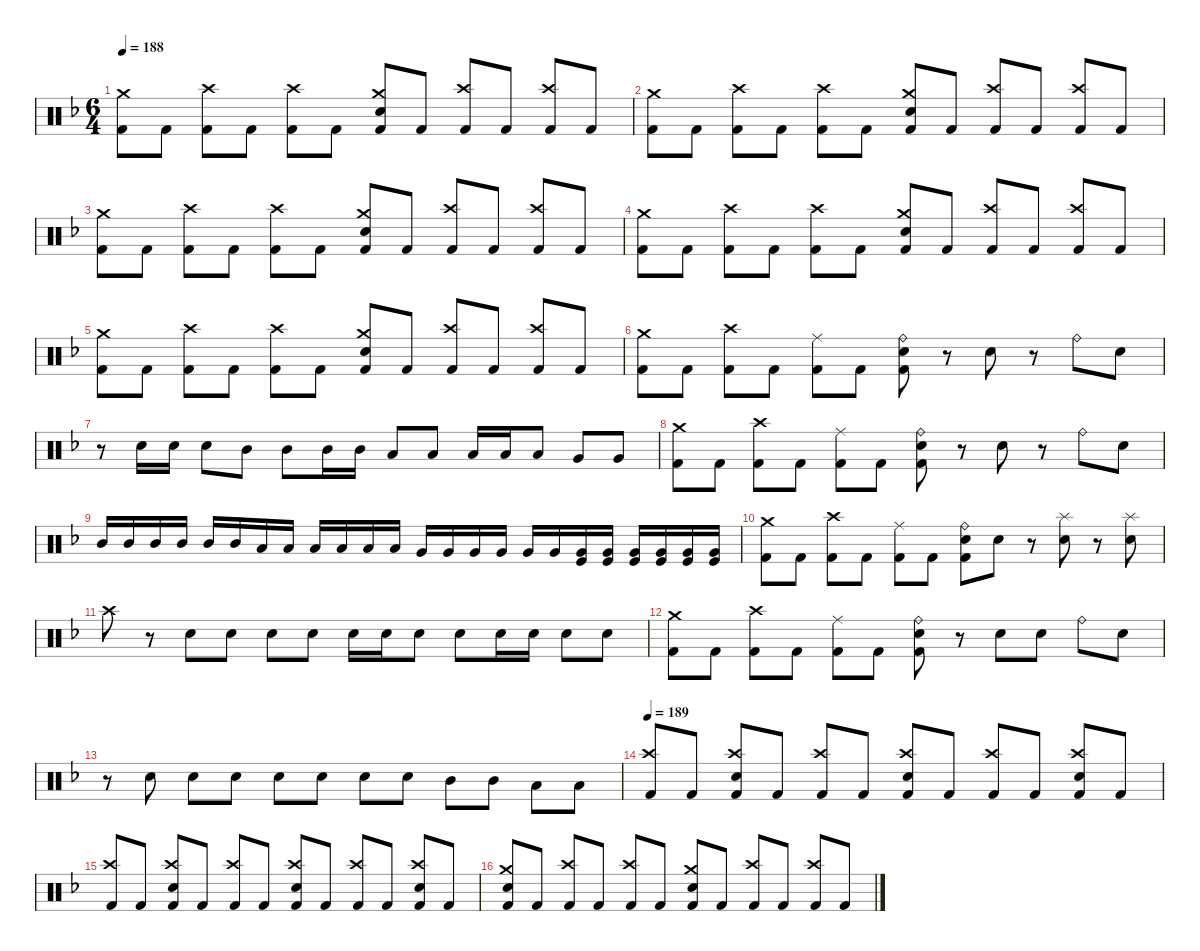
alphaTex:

\defaultSystemsLayout 4
\hideDynamics
\bracketExtendMode nobrackets
\singleTrackTrackNamePolicy hidden
\multiTrackTrackNamePolicy hidden
\firstSystemTrackNameMode fullname
\firstSystemTrackNameOrientation horizontal
\otherSystemsTrackNameOrientation horizontal
\track ("Martin Lopez" "drm.") {defaultSystemsLayout 4 instrument percussion}
\staff {score}
\articulation defaults
\ts (6 4)
\tempo 188
\clef neutral
\ks dminor
("Crash medium (hit)"{acc forcenatural} "Kick (hit) 2"{acc forcenatural}).8{dy f beam Down} "Kick (hit) 2"{acc forcenatural}.8{beam Down} ("Crash high (hit)"{acc forcenatural} "Kick (hit) 2"{acc forcenatural}).8{beam Down} "Kick (hit) 2"{acc forcenatural}.8{beam Down} ("Crash high (hit)"{acc forcenatural} "Kick (hit) 2"{acc forcenatural}).8{beam Down} "Kick (hit) 2"{acc forcenatural}.8{beam Down} ("Crash medium (hit)"{acc forcenatural} "Snare (hit) 2"{acc forcenatural} "Kick (hit) 2"{acc forcenatural}).8{beam Up} "Kick (hit) 2"{acc forcenatural}.8{beam Up} ("Crash high (hit)"{acc forcenatural} "Kick (hit) 2"{acc forcenatural}).8{beam Up} "Kick (hit) 2"{acc forcenatural}.8{beam Up} ("Crash high (hit)"{acc forcenatural} "Kick (hit) 2"{acc forcenatural}).8{beam Up} "Kick (hit) 2"{acc forcenatural}.8{beam Up} |
("Crash medium (hit)"{acc forcenatural} "Kick (hit) 2"{acc forcenatural}).8{beam Down} "Kick (hit) 2"{acc forcenatural}.8{beam Down} ("Crash high (hit)"{acc forcenatural} "Kick (hit) 2"{acc forcenatural}).8{beam Down} "Kick (hit) 2"{acc forcenatural}.8{beam Down} ("Crash high (hit)"{acc forcenatural} "Kick (hit) 2"{acc forcenatural}).8{beam Down} "Kick (hit) 2"{acc forcenatural}.8{beam Down} ("Crash medium (hit)"{acc forcenatural} "Snare (hit) 2"{acc forcenatural} "Kick (hit) 2"{acc forcenatural}).8{beam Up} "Kick (hit) 2"{acc forcenatural}.8{beam Up} ("Crash high (hit)"{acc forcenatural} "Kick (hit) 2"{acc forcenatural}).8{beam Up} "Kick (hit) 2"{acc forcenatural}.8{beam Up} ("Crash high (hit)"{acc forcenatural} "Kick (hit) 2"{acc forcenatural}).8{beam Up} "Kick (hit) 2"{acc forcenatural}.8{beam Up} |
("Crash medium (hit)"{acc forcenatural} "Kick (hit) 2"{acc forcenatural}).8{beam Down} "Kick (hit) 2"{acc forcenatural}.8{beam Down} ("Crash high (hit)"{acc forcenatural} "Kick (hit) 2"{acc forcenatural}).8{beam Down} "Kick (hit) 2"{acc forcenatural}.8{beam Down} ("Crash high (hit)"{acc forcenatural} "Kick (hit) 2"{acc forcenatural}).8{beam Down} "Kick (hit) 2"{acc forcenatural}.8{beam Down} ("Crash medium (hit)"{acc forcenatural} "Snare (hit) 2"{acc forcenatural} "Kick (hit) 2"{acc forcenatural}).8{beam Up} "Kick (hit) 2"{acc forcenatural}.8{beam Up} ("Crash high (hit)"{acc forcenatural} "Kick (hit) 2"{acc forcenatural}).8{beam Up} "Kick (hit) 2"{acc forcenatural}.8{beam Up} ("Crash high (hit)"{acc forcenatural} "Kick (hit) 2"{acc forcenatural}).8{beam Up} "Kick (hit) 2"{acc forcenatural}.8{beam Up} |
("Crash medium (hit)"{acc forcenatural} "Kick (hit) 2"{acc forcenatural}).8{beam Down} "Kick (hit) 2"{acc forcenatural}.8{beam Down} ("Crash high (hit)"{acc forcenatural} "Kick (hit) 2"{acc forcenatural}).8{beam Down} "Kick (hit) 2"{acc forcenatural}.8{beam Down} ("Crash high (hit)"{acc forcenatural} "Kick (hit) 2"{acc forcenatural}).8{beam Down} "Kick (hit) 2"{acc forcenatural}.8{beam Down} ("Crash medium (hit)"{acc forcenatural} "Snare (hit) 2"{acc forcenatural} "Kick (hit) 2"{acc forcenatural}).8{beam Up} "Kick (hit) 2"{acc forcenatural}.8{beam Up} ("Crash high (hit)"{acc forcenatural} "Kick (hit) 2"{acc forcenatural}).8{beam Up} "Kick (hit) 2"{acc forcenatural}.8{beam Up} ("Crash high (hit)"{acc forcenatural} "Kick (hit) 2"{acc forcenatural}).8{beam Up} "Kick (hit) 2"{acc forcenatural}.8{beam Up} |
("Crash medium (hit)"{acc forcenatural} "Kick (hit) 2"{acc forcenatural}).8{beam Down} "Kick (hit) 2"{acc forcenatural}.8{beam Down} ("Crash high (hit)"{acc forcenatural} "Kick (hit) 2"{acc forcenatural}).8{beam Down} "Kick (hit) 2"{acc forcenatural}.8{beam Down} ("Crash high (hit)"{acc forcenatural} "Kick (hit) 2"{acc forcenatural}).8{beam Down} "Kick (hit) 2"{acc forcenatural}.8{beam Down} ("Crash medium (hit)"{acc forcenatural} "Snare (hit) 2"{acc forcenatural} "Kick (hit) 2"{acc forcenatural}).8{beam Up} "Kick (hit) 2"{acc forcenatural}.8{beam Up} ("Crash high (hit)"{acc forcenatural} "Kick (hit) 2"{acc forcenatural}).8{beam Up} "Kick (hit) 2"{acc forcenatural}.8{beam Up} ("Crash high (hit)"{acc forcenatural} "Kick (hit) 2"{acc forcenatural}).8{beam Up} "Kick (hit) 2"{acc forcenatural}.8{beam Up} |
("Crash medium (hit)"{acc forcenatural} "Kick (hit) 2"{acc forcenatural}).8{beam Down} "Kick (hit) 2"{acc forcenatural}.8{beam Down} ("Crash high (hit)"{acc forcenatural} "Kick (hit) 2"{acc forcenatural}).8{beam Down} "Kick (hit) 2"{acc forcenatural}.8{beam Down} ("Ride (middle)"{acc forcenatural} "Kick (hit) 2"{acc forcenatural}).8{beam Down} "Kick (hit) 2"{acc forcenatural}.8{beam Down} ("Ride (bell)"{acc forcenatural} "Snare (hit) 2"{acc forcenatural} "Kick (hit) 2"{acc forcenatural}).8{beam Down} r.8{beam Down} "Snare (hit) 2"{acc forcenatural}.8{beam Down} r.8{beam Down} "Ride (bell)"{acc forcenatural}.8{beam Down} "Snare (hit) 2"{acc forcenatural}.8{beam Down} |
r.8{beam Down} "Snare (hit) 2"{acc forcenatural}.16{beam Down} "Snare (hit) 2"{acc forcenatural}.16{beam Down} "Snare (hit) 2"{acc forcenatural}.8{beam Down} "Mid Tom (hit)"{acc forcenatural}.8{beam Down} "Mid Tom (hit)"{acc forcenatural}.8{beam Down} "Mid Tom (hit)"{acc forcenatural}.16{beam Down} "Mid Tom (hit)"{acc forcenatural}.16{beam Down} "Low Tom (hit)"{acc forcenatural}.8{beam Up} "Low Tom (hit)"{acc forcenatural}.8{beam Up} "Low Tom (hit)"{acc forcenatural}.16{beam Up} "Low Tom (hit)"{acc forcenatural}.16{beam Up} "Low Tom (hit)"{acc forcenatural}.8{beam Up} "Very Low Tom (hit)"{acc forcenatural}.8{beam Up} "Very Low Tom (hit)"{acc forcenatural}.8{beam Up} |
("Crash medium (hit)"{acc forcenatural} "Kick (hit) 2"{acc forcenatural}).8{beam Down} "Kick (hit) 2"{acc forcenatural}.8{beam Down} ("Crash high (hit)"{acc forcenatural} "Kick (hit) 2"{acc forcenatural}).8{beam Down} "Kick (hit) 2"{acc forcenatural}.8{beam Down} ("Ride (middle)"{acc forcenatural} "Kick (hit) 2"{acc forcenatural}).8{beam Down} "Kick (hit) 2"{acc forcenatural}.8{beam Down} ("Ride (bell)"{acc forcenatural} "Snare (hit) 2"{acc forcenatural} "Kick (hit) 2"{acc forcenatural}).8{beam Down} r.8{beam Down} "Snare (hit) 2"{acc forcenatural}.8{beam Down} r.8{beam Down} "Ride (bell)"{acc forcenatural}.8{beam Down} "Snare (hit) 2"{acc forcenatural}.8{beam Down} |
"Mid Tom (hit)"{acc forcenatural}.16{beam Up} "Mid Tom (hit)"{acc forcenatural}.16{beam Up} "Mid Tom (hit)"{acc forcenatural}.16{beam Up} "Mid Tom (hit)"{acc forcenatural}.16{beam Up} "Mid Tom (hit)"{acc forcenatural}.16{beam Up} "Mid Tom (hit)"{acc forcenatural}.16{beam Up} "Low Tom (hit)"{acc forcenatural}.16{beam Up} "Low Tom (hit)"{acc forcenatural}.16{beam Up} "Low Tom (hit)"{acc forcenatural}.16{beam Up} "Low Tom (hit)"{acc forcenatural}.16{beam Up} "Low Tom (hit)"{acc forcenatural}.16{beam Up} "Low Tom (hit)"{acc forcenatural}.16{beam Up} "Very Low Tom (hit)"{acc forcenatural}.16{beam Up} "Very Low Tom (hit)"{acc forcenatural}.16{beam Up} "Very Low Tom (hit)"{acc forcenatural}.16{beam Up} "Very Low Tom (hit)"{acc forcenatural}.16{beam Up} "Very Low Tom (hit)"{acc forcenatural}.16{beam Up} "Very Low Tom (hit)"{acc forcenatural}.16{beam Up} ("Very Low Tom (hit)"{acc forcenatural} "Kick (hit)"{acc forcenatural}).16{beam Up} ("Very Low Tom (hit)"{acc forcenatural} "Kick (hit)"{acc forcenatural}).16{beam Up} ("Very Low Tom (hit)"{acc forcenatural} "Kick (hit)"{acc forcenatural}).16{beam Up} ("Very Low Tom (hit)"{acc forcenatural} "Kick (hit)"{acc forcenatural}).16{beam Up} ("Very Low Tom (hit)"{acc forcenatural} "Kick (hit)"{acc forcenatural}).16{beam Up} ("Very Low Tom (hit)"{acc forcenatural} "Kick (hit)"{acc forcenatural}).16{beam Up} |
("Crash medium (hit)"{acc forcenatural} "Kick (hit) 2"{acc forcenatural}).8{beam Down} "Kick (hit) 2"{acc forcenatural}.8{beam Down} ("Crash high (hit)"{acc forcenatural} "Kick (hit) 2"{acc forcenatural}).8{beam Down} "Kick (hit) 2"{acc forcenatural}.8{beam Down} ("Ride (middle)"{acc forcenatural} "Kick (hit) 2"{acc forcenatural}).8{beam Down} "Kick (hit) 2"{acc forcenatural}.8{beam Down} ("Ride (bell)"{acc forcenatural} "Snare (hit) 2"{acc forcenatural} "Kick (hit) 2"{acc forcenatural}).8{beam Down} "Snare (hit) 2"{acc forcenatural}.8{beam Down} r.8{beam Down} ("Splash (hit)"{acc forcenatural} "Snare (hit) 2"{acc forcenatural}).8{beam Down} r.8{beam Down} ("Splash (hit)"{acc forcenatural} "Snare (hit) 2"{acc forcenatural}).8{beam Down} |
"Crash high (hit)"{acc forcenatural}.8{beam Down} r.8{beam Down} "Snare (hit) 2"{acc forcenatural}.8{beam Down} "Snare (hit) 2"{acc forcenatural}.8{beam Down} "Snare (hit) 2"{acc forcenatural}.8{beam Down} "Snare (hit) 2"{acc forcenatural}.8{beam Down} "Snare (hit) 2"{acc forcenatural}.16{beam Down} "Snare (hit) 2"{acc forcenatural}.16{beam Down} "Snare (hit) 2"{acc forcenatural}.8{beam Down} "Snare (hit) 2"{acc forcenatural}.8{beam Down} "Snare (hit) 2"{acc forcenatural}.16{beam Down} "Snare (hit) 2"{acc forcenatural}.16{beam Down} "Snare (hit) 2"{acc forcenatural}.8{beam Down} "Snare (hit) 2"{acc forcenatural}.8{beam Down} |
("Crash medium (hit)"{acc forcenatural} "Kick (hit) 2"{acc forcenatural}).8{beam Down} "Kick (hit) 2"{acc forcenatural}.8{beam Down} ("Crash high (hit)"{acc forcenatural} "Kick (hit) 2"{acc forcenatural}).8{beam Down} "Kick (hit) 2"{acc forcenatural}.8{beam Down} ("Ride (middle)"{acc forcenatural} "Kick (hit) 2"{acc forcenatural}).8{beam Down} "Kick (hit) 2"{acc forcenatural}.8{beam Down} ("Ride (bell)"{acc forcenatural} "Snare (hit) 2"{acc forcenatural} "Kick (hit) 2"{acc forcenatural}).8{beam Down} r.8{beam Down} "Snare (hit) 2"{acc forcenatural}.8{beam Down} "Snare (hit) 2"{acc forcenatural}.8{beam Down} "Ride (bell)"{acc forcenatural}.8{beam Down} "Snare (hit) 2"{acc forcenatural}.8{beam Down} |
r.8{beam Down} "Snare (hit) 2"{acc forcenatural}.8{beam Down} "Snare (hit) 2"{acc forcenatural}.8{beam Down} "Snare (hit) 2"{acc forcenatural}.8{beam Down} "Snare (hit) 2"{acc forcenatural}.8{beam Down} "Snare (hit) 2"{acc forcenatural}.8{beam Down} "Snare (hit) 2"{acc forcenatural}.8{beam Down} "Snare (hit) 2"{acc forcenatural}.8{beam Down} "Mid Tom (hit)"{acc forcenatural}.8{beam Down} "Mid Tom (hit)"{acc forcenatural}.8{beam Down} "Low Tom (hit)"{acc forcenatural}.8{beam Down} "Low Tom (hit)"{acc forcenatural}.8{beam Down} |
\tempo 189
("Crash high (hit)"{acc forcenatural} "Kick (hit) 2"{acc forcenatural}).8{beam Up} "Kick (hit) 2"{acc forcenatural}.8{beam Up} ("Crash high (hit)"{acc forcenatural} "Snare (hit) 2"{acc forcenatural} "Kick (hit) 2"{acc forcenatural}).8{dy mf beam Up} "Kick (hit) 2"{acc forcenatural}.8{dy f beam Up} ("Crash high (hit)"{acc forcenatural} "Kick (hit) 2"{acc forcenatural}).8{dy mf beam Up} "Kick (hit) 2"{acc forcenatural}.8{dy f beam Up} ("Crash high (hit)"{acc forcenatural} "Snare (hit) 2"{acc forcenatural} "Kick (hit) 2"{acc forcenatural}).8{dy mf beam Up} "Kick (hit) 2"{acc forcenatural}.8{dy f beam Up} ("Crash high (hit)"{acc forcenatural} "Kick (hit) 2"{acc forcenatural}).8{dy mf beam Up} "Kick (hit) 2"{acc forcenatural}.8{dy f beam Up} ("Crash high (hit)"{acc forcenatural} "Snare (hit) 2"{acc forcenatural} "Kick (hit) 2"{acc forcenatural}).8{dy mf beam Up} "Kick (hit) 2"{acc forcenatural}.8{dy f beam Up} |
("Crash high (hit)"{acc forcenatural} "Kick (hit) 2"{acc forcenatural}).8{dy mf beam Up} "Kick (hit) 2"{acc forcenatural}.8{dy f beam Up} ("Crash high (hit)"{acc forcenatural} "Snare (hit) 2"{acc forcenatural} "Kick (hit) 2"{acc forcenatural}).8{dy mf beam Up} "Kick (hit) 2"{acc forcenatural}.8{dy f beam Up} ("Crash high (hit)"{acc forcenatural} "Kick (hit) 2"{acc forcenatural}).8{dy mf beam Up} "Kick (hit) 2"{acc forcenatural}.8{dy f beam Up} ("Crash high (hit)"{acc forcenatural} "Snare (hit) 2"{acc forcenatural} "Kick (hit) 2"{acc forcenatural}).8{dy mf beam Up} "Kick (hit) 2"{acc forcenatural}.8{dy f beam Up} ("Crash high (hit)"{acc forcenatural} "Kick (hit) 2"{acc forcenatural}).8{dy mf beam Up} "Kick (hit) 2"{acc forcenatural}.8{dy f beam Up} ("Crash high (hit)"{acc forcenatural} "Snare (hit) 2"{acc forcenatural} "Kick (hit) 2"{acc forcenatural}).8{dy mf beam Up} "Kick (hit) 2"{acc forcenatural}.8{dy f beam Up} |
("Crash medium (hit)"{acc forcenatural} "Snare (hit) 2"{acc forcenatural} "Kick (hit) 2"{acc forcenatural}).8{beam Up} "Kick (hit) 2"{acc forcenatural}.8{beam Up} ("Crash high (hit)"{acc forcenatural} "Kick (hit) 2"{acc forcenatural}).8{beam Up} "Kick (hit) 2"{acc forcenatural}.8{beam Up} ("Crash high (hit)"{acc forcenatural} "Kick (hit) 2"{acc forcenatural}).8{beam Up} "Kick (hit) 2"{acc forcenatural}.8{beam Up} ("Crash medium (hit)"{acc forcenatural} "Snare (hit) 2"{acc forcenatural} "Kick (hit) 2"{acc forcenatural}).8{beam Up} "Kick (hit) 2"{acc forcenatural}.8{beam Up} ("Crash high (hit)"{acc forcenatural} "Kick (hit) 2"{acc forcenatural}).8{beam Up} "Kick (hit) 2"{acc forcenatural}.8{beam Up} ("Crash high (hit)"{acc forcenatural} "Kick (hit) 2"{acc forcenatural}).8{beam Up} "Kick (hit) 2"{acc forcenatural}.8{beam Up}
